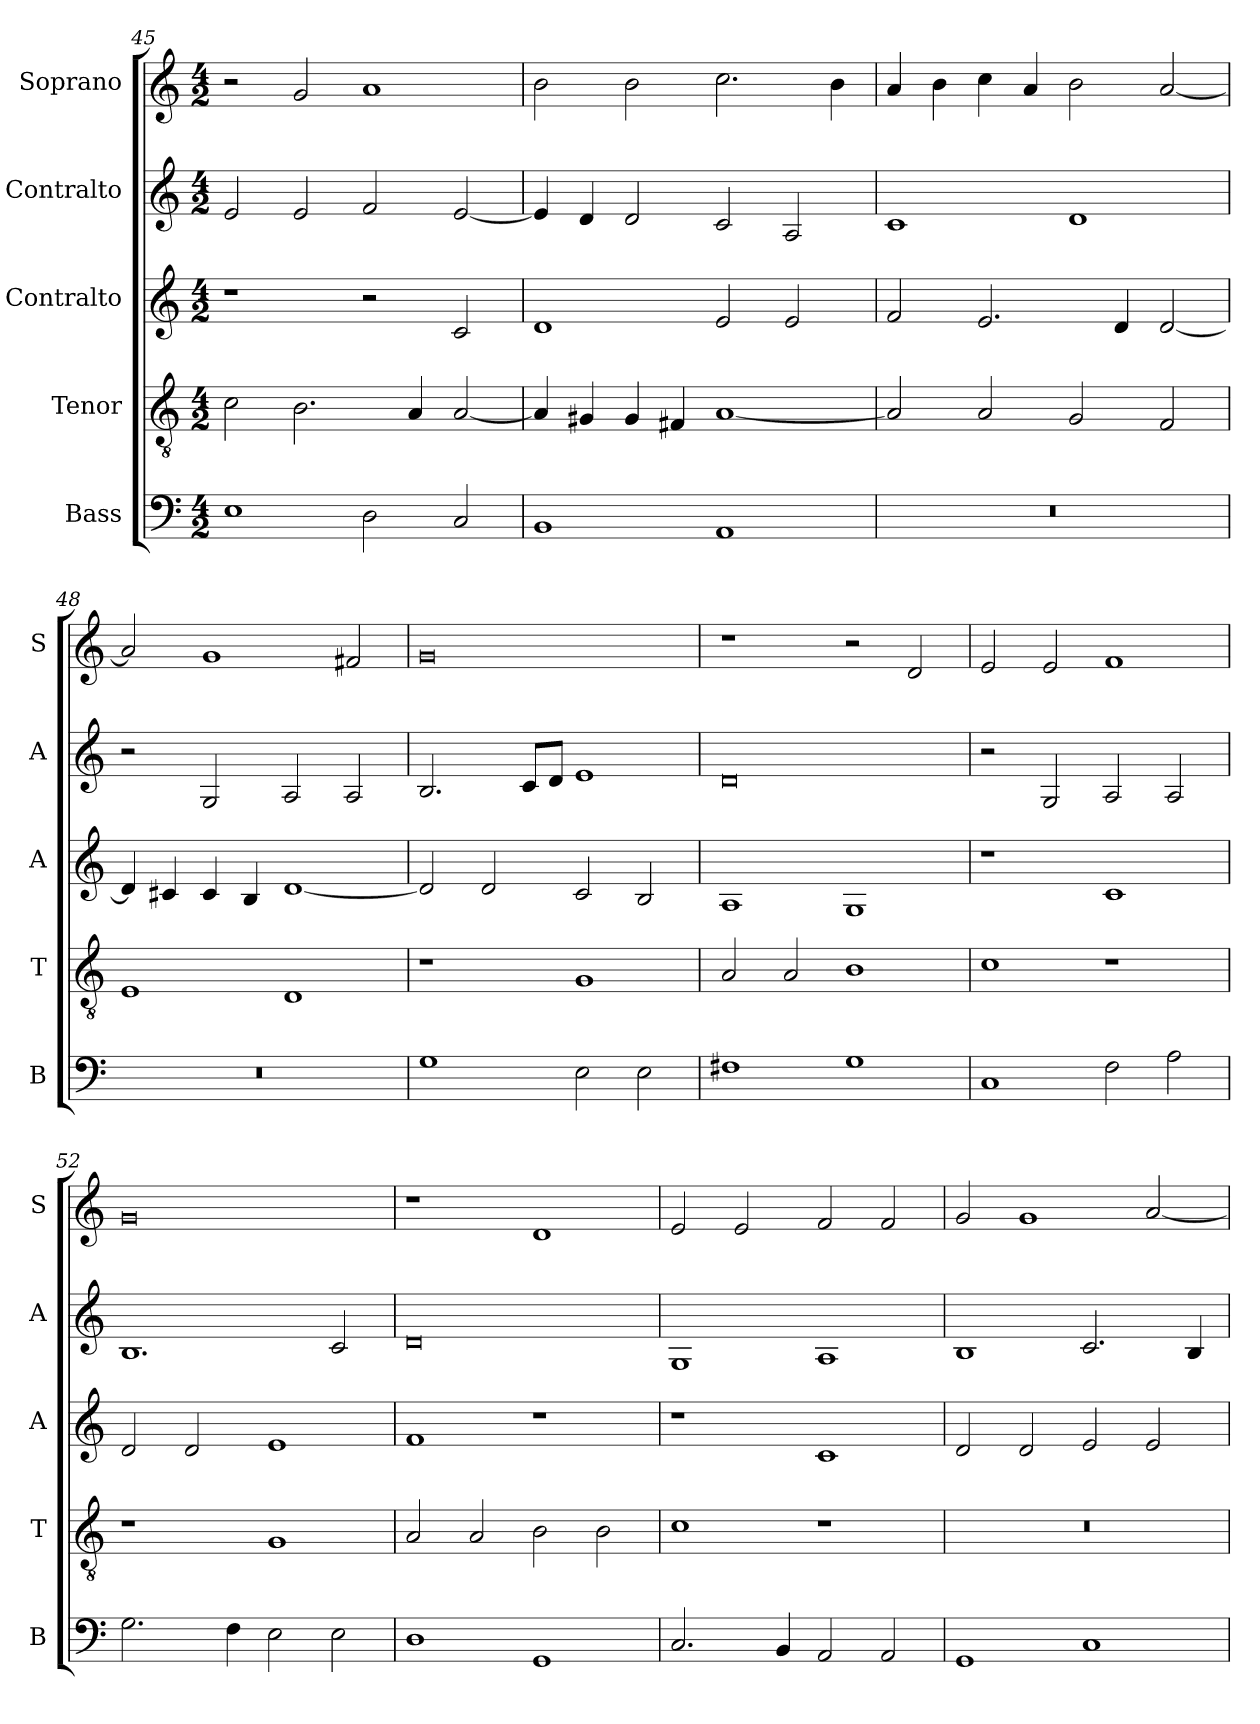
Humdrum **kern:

**kern	**kern	**kern	**kern	**kern
*part5	*part4	*part3	*part2	*part1
*staff5	*staff4	*staff3	*staff2	*staff1
*I"Bass	*I"Tenor	*I"Contralto	*I"Contralto	*I"Soprano
*I'B	*I'T	*I'A	*I'A	*I'S
*clefF4	*clefGv2	*clefG2	*clefG2	*clefG2
*k[]	*k[]	*k[]	*k[]	*k[]
*E:phr	*E:phr	*E:phr	*E:phr	*E:phr
*M4/2	*M4/2	*M4/2	*M4/2	*M4/2
=45	=45	=45	=45	=45
1E	2c	1r	2e	2r
.	2.B	.	2e	2g
2D	.	2r	2f	1a
.	4A	.	.	.
2C	[2A	2c	[2e	.
=46	=46	=46	=46	=46
1BB	4A]	1d	4e]	2b
.	4G#X	.	4d	.
.	4G#	.	2d	2b
.	4F#X	.	.	.
1AA	[1A	2e	2c	2.cc
.	.	2e	2A	.
.	.	.	.	4b
=47	=47	=47	=47	=47
0r	2A]	2f	1c	4a
.	.	.	.	4b
.	2A	2.e	.	4cc
.	.	.	.	4a
.	2G	.	1d	2b
.	.	4d	.	.
.	2F	[2d	.	[2a
=48	=48	=48	=48	=48
0r	1E	4d]	2r	2a]
.	.	4c#X	.	.
.	.	4c#	2G	1g
.	.	4B	.	.
.	1D	[1d	2A	.
.	.	.	2A	2f#X
=49	=49	=49	=49	=49
1G	1r	2d]	2.B	0g
.	.	2d	.	.
.	.	.	8c/L	.
.	.	.	8d/J	.
2E	1G	2c	1e	.
2E	.	2B	.	.
=50	=50	=50	=50	=50
1F#X	2A	1A	0d	1r
.	2A	.	.	.
1G	1B	1G	.	2r
.	.	.	.	2d
=51	=51	=51	=51	=51
1C	1c	1r	2r	2e
.	.	.	2G	2e
2F	1r	1c	2A	1f
2A	.	.	2A	.
=52	=52	=52	=52	=52
2.G	1r	2d	1.B	0g
.	.	2d	.	.
4F	.	.	.	.
2E	1G	1e	.	.
2E	.	.	2c	.
=53	=53	=53	=53	=53
1D	2A	1f	0d	1r
.	2A	.	.	.
1GG	2B	1r	.	1d
.	2B	.	.	.
=54	=54	=54	=54	=54
2.C	1c	1r	1G	2e
.	.	.	.	2e
4BB	.	.	.	.
2AA	1r	1c	1A	2f
2AA	.	.	.	2f
=55	=55	=55	=55	=55
1GG	0r	2d	1B	2g
.	.	2d	.	1g
1C	.	2e	2.c	.
.	.	2e	.	[2a
.	.	.	4B	.
=	=	=	=	=
*-	*-	*-	*-	*-
